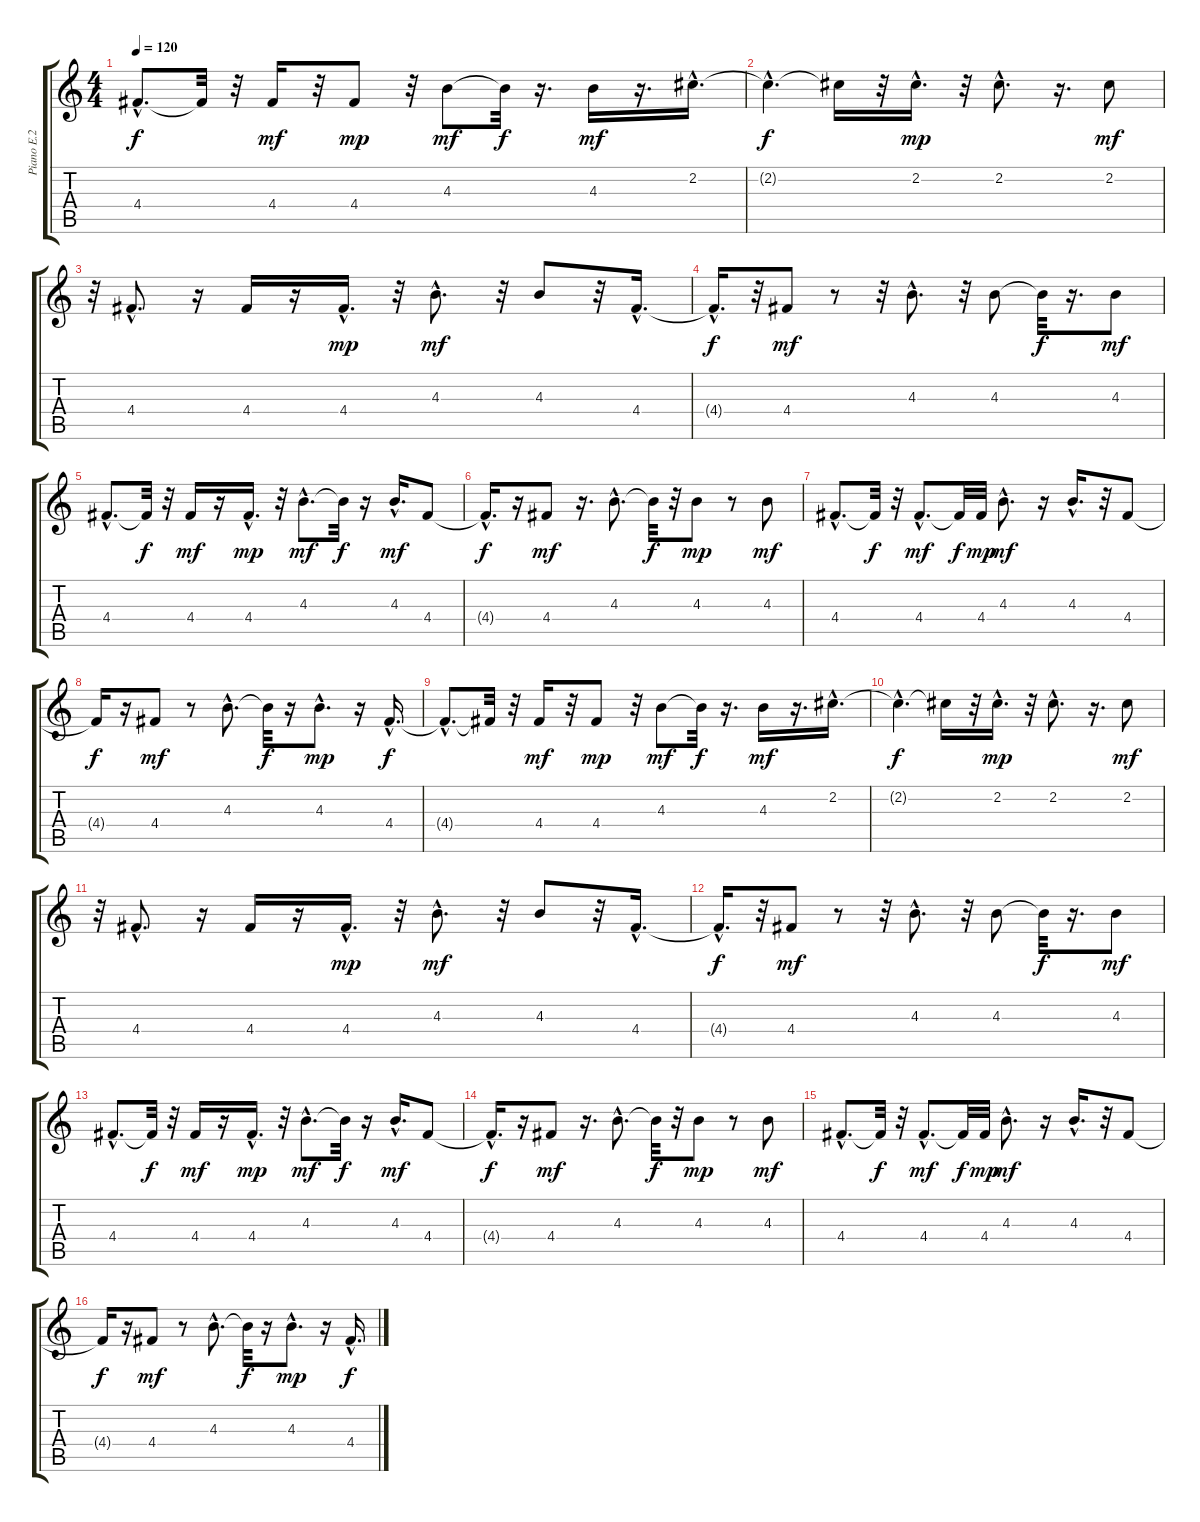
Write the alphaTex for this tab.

\track ("Piano E.2 izq" "Piano E.2 ") {instrument acousticguitarnylon}
\staff {score tabs}
\tuning (E4 B3 G3 D3 A2 E2) {hide}
\ts (4 4)
\tempo 120
\clef g2
\ks c
4.4{hac t}.8{d dy f} 4.4{t}.32 r.32 4.4.16{dy mf} r.32 4.4.8{dy mp} r.32 4.3.8{dy mf} 4.3{t}.32{dy f} r.16{d} 4.3.16{dy mf} r.16{d} 2.2{hac}.16{d} |
2.2{hac t}.4{d dy f} 2.2{t}.16 r.32 2.2{hac}.16{d dy mp} r.32 2.2{hac}.8{d} r.16{d} 2.2.8{dy mf} |
r.32 4.4{hac}.8{d} r.16 4.4.16 r.16 4.4{hac}.16{d dy mp} r.32 4.3{hac}.8{d dy mf} r.32 4.3.8 r.32 4.4{hac}.16{d} |
4.4{hac t}.16{d dy f} r.32 4.4.8{dy mf} r.8 r.32 4.3{hac}.8{d} r.32 4.3.8 4.3{t}.32{dy f} r.16{d} 4.3.8{dy mf} |
4.4{hac}.8{d} 4.4{t}.32{dy f} r.32 4.4.16{dy mf} r.16 4.4{hac}.16{d dy mp} r.32 4.3{hac}.8{d dy mf} 4.3{t}.32{dy f} r.16 4.3{hac}.16{d dy mf} 4.4.8 |
4.4{hac t}.16{d dy f} r.16 4.4.8{dy mf} r.16{d} 4.3{hac}.8{d} 4.3{t}.32{dy f} r.32 4.3.8{dy mp} r.8 4.3.8{dy mf} |
4.4{hac}.8{d} 4.4{t}.32{dy f} r.32 4.4{hac}.8{d dy mf} 4.4{t}.32{dy f} 4.4.32{dy mp} 4.3{hac}.8{d dy mf} r.16 4.3{hac}.16{d} r.32 4.4.8 |
4.4{t}.16{dy f} r.16 4.4.8{dy mf} r.8 4.3{hac}.8{d} 4.3{t}.32{dy f} r.16 4.3{hac}.8{d dy mp} r.16 4.4{hac}.16{d dy f} |
4.4{hac t}.8{d} 4.4{t}.32 r.32 4.4.16{dy mf} r.32 4.4.8{dy mp} r.32 4.3.8{dy mf} 4.3{t}.32{dy f} r.16{d} 4.3.16{dy mf} r.16{d} 2.2{hac}.16{d} |
2.2{hac t}.4{d dy f} 2.2{t}.16 r.32 2.2{hac}.16{d dy mp} r.32 2.2{hac}.8{d} r.16{d} 2.2.8{dy mf} |
r.32 4.4{hac}.8{d} r.16 4.4.16 r.16 4.4{hac}.16{d dy mp} r.32 4.3{hac}.8{d dy mf} r.32 4.3.8 r.32 4.4{hac}.16{d} |
4.4{hac t}.16{d dy f} r.32 4.4.8{dy mf} r.8 r.32 4.3{hac}.8{d} r.32 4.3.8 4.3{t}.32{dy f} r.16{d} 4.3.8{dy mf} |
4.4{hac}.8{d} 4.4{t}.32{dy f} r.32 4.4.16{dy mf} r.16 4.4{hac}.16{d dy mp} r.32 4.3{hac}.8{d dy mf} 4.3{t}.32{dy f} r.16 4.3{hac}.16{d dy mf} 4.4.8 |
4.4{hac t}.16{d dy f} r.16 4.4.8{dy mf} r.16{d} 4.3{hac}.8{d} 4.3{t}.32{dy f} r.32 4.3.8{dy mp} r.8 4.3.8{dy mf} |
4.4{hac}.8{d} 4.4{t}.32{dy f} r.32 4.4{hac}.8{d dy mf} 4.4{t}.32{dy f} 4.4.32{dy mp} 4.3{hac}.8{d dy mf} r.16 4.3{hac}.16{d} r.32 4.4.8 |
4.4{t}.16{dy f} r.16 4.4.8{dy mf} r.8 4.3{hac}.8{d} 4.3{t}.32{dy f} r.16 4.3{hac}.8{d dy mp} r.16 4.4{hac}.16{d dy f}
